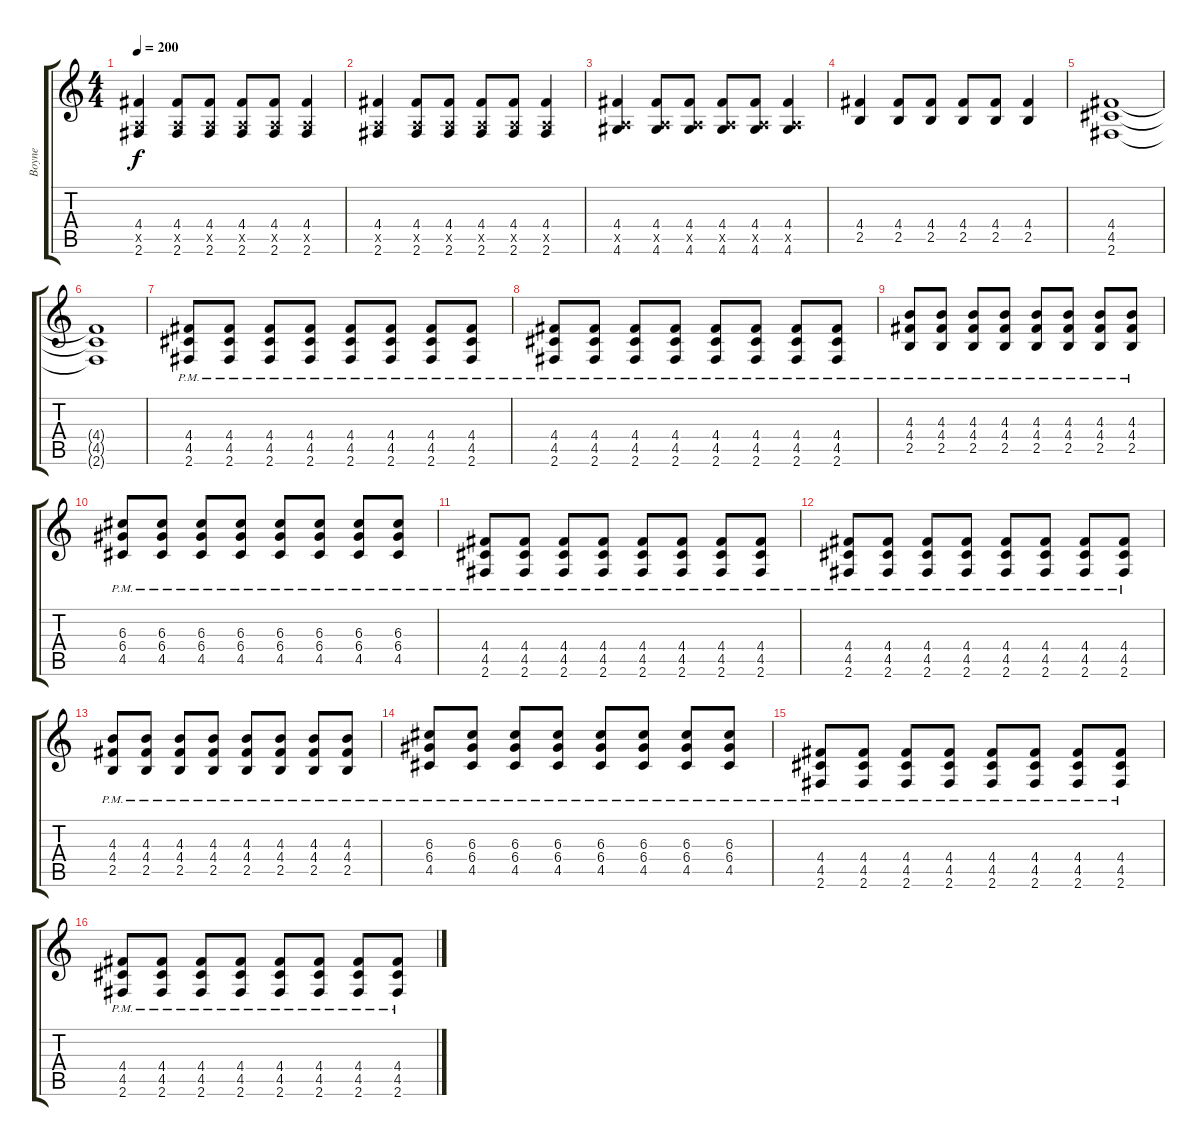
\track ("Boyne" "Boyne") {instrument overdrivenguitar}
\staff {score tabs}
\tuning (E4 B3 G3 D3 A2 E2) {hide}
\ts (4 4)
\tempo 200
\clef g2
\ks c
(4.4 0.5{x} 2.6).4{dy f} (4.4 0.5{x} 2.6).8 (4.4 0.5{x} 2.6).8 (4.4 0.5{x} 2.6).8 (4.4 0.5{x} 2.6).8 (4.4 0.5{x} 2.6).4 |
(4.4 0.5{x} 2.6).4 (4.4 0.5{x} 2.6).8 (4.4 0.5{x} 2.6).8 (4.4 0.5{x} 2.6).8 (4.4 0.5{x} 2.6).8 (4.4 0.5{x} 2.6).4 |
(4.4 0.5{x} 4.6).4 (4.4 0.5{x} 4.6).8 (4.4 0.5{x} 4.6).8 (4.4 0.5{x} 4.6).8 (4.4 0.5{x} 4.6).8 (4.4 0.5{x} 4.6).4 |
(4.4 2.5).4 (4.4 2.5).8 (4.4 2.5).8 (4.4 2.5).8 (4.4 2.5).8 (4.4 2.5).4 |
(4.4 4.5 2.6).1 |
(4.4{t} 4.5{t} 2.6{t}).1 |
(4.4{pm} 4.5{pm} 2.6{pm}).8 (4.4{pm} 4.5{pm} 2.6{pm}).8 (4.4{pm} 4.5{pm} 2.6{pm}).8 (4.4{pm} 4.5{pm} 2.6{pm}).8 (4.4{pm} 4.5{pm} 2.6{pm}).8 (4.4{pm} 4.5{pm} 2.6{pm}).8 (4.4{pm} 4.5{pm} 2.6{pm}).8 (4.4{pm} 4.5{pm} 2.6{pm}).8 |
(4.4{pm} 4.5{pm} 2.6{pm}).8 (4.4{pm} 4.5{pm} 2.6{pm}).8 (4.4{pm} 4.5{pm} 2.6{pm}).8 (4.4{pm} 4.5{pm} 2.6{pm}).8 (4.4{pm} 4.5{pm} 2.6{pm}).8 (4.4{pm} 4.5{pm} 2.6{pm}).8 (4.4{pm} 4.5{pm} 2.6{pm}).8 (4.4{pm} 4.5{pm} 2.6{pm}).8 |
(4.3{pm} 4.4{pm} 2.5{pm}).8 (4.3{pm} 4.4{pm} 2.5{pm}).8 (4.3{pm} 4.4{pm} 2.5{pm}).8 (4.3{pm} 4.4{pm} 2.5{pm}).8 (4.3{pm} 4.4{pm} 2.5{pm}).8 (4.3{pm} 4.4{pm} 2.5{pm}).8 (4.3{pm} 4.4{pm} 2.5{pm}).8 (4.3{pm} 4.4{pm} 2.5{pm}).8 |
(6.3{pm} 6.4{pm} 4.5{pm}).8 (6.3{pm} 6.4{pm} 4.5{pm}).8 (6.3{pm} 6.4{pm} 4.5{pm}).8 (6.3{pm} 6.4{pm} 4.5{pm}).8 (6.3{pm} 6.4{pm} 4.5{pm}).8 (6.3{pm} 6.4{pm} 4.5{pm}).8 (6.3{pm} 6.4{pm} 4.5{pm}).8 (6.3{pm} 6.4{pm} 4.5{pm}).8 |
(4.4{pm} 4.5{pm} 2.6{pm}).8 (4.4{pm} 4.5{pm} 2.6{pm}).8 (4.4{pm} 4.5{pm} 2.6{pm}).8 (4.4{pm} 4.5{pm} 2.6{pm}).8 (4.4{pm} 4.5{pm} 2.6{pm}).8 (4.4{pm} 4.5{pm} 2.6{pm}).8 (4.4{pm} 4.5{pm} 2.6{pm}).8 (4.4{pm} 4.5{pm} 2.6{pm}).8 |
(4.4{pm} 4.5{pm} 2.6{pm}).8 (4.4{pm} 4.5{pm} 2.6{pm}).8 (4.4{pm} 4.5{pm} 2.6{pm}).8 (4.4{pm} 4.5{pm} 2.6{pm}).8 (4.4{pm} 4.5{pm} 2.6{pm}).8 (4.4{pm} 4.5{pm} 2.6{pm}).8 (4.4{pm} 4.5{pm} 2.6{pm}).8 (4.4{pm} 4.5{pm} 2.6{pm}).8 |
(4.3{pm} 4.4{pm} 2.5{pm}).8 (4.3{pm} 4.4{pm} 2.5{pm}).8 (4.3{pm} 4.4{pm} 2.5{pm}).8 (4.3{pm} 4.4{pm} 2.5{pm}).8 (4.3{pm} 4.4{pm} 2.5{pm}).8 (4.3{pm} 4.4{pm} 2.5{pm}).8 (4.3{pm} 4.4{pm} 2.5{pm}).8 (4.3{pm} 4.4{pm} 2.5{pm}).8 |
(6.3{pm} 6.4{pm} 4.5{pm}).8 (6.3{pm} 6.4{pm} 4.5{pm}).8 (6.3{pm} 6.4{pm} 4.5{pm}).8 (6.3{pm} 6.4{pm} 4.5{pm}).8 (6.3{pm} 6.4{pm} 4.5{pm}).8 (6.3{pm} 6.4{pm} 4.5{pm}).8 (6.3{pm} 6.4{pm} 4.5{pm}).8 (6.3{pm} 6.4{pm} 4.5{pm}).8 |
(4.4{pm} 4.5{pm} 2.6{pm}).8 (4.4{pm} 4.5{pm} 2.6{pm}).8 (4.4{pm} 4.5{pm} 2.6{pm}).8 (4.4{pm} 4.5{pm} 2.6{pm}).8 (4.4{pm} 4.5{pm} 2.6{pm}).8 (4.4{pm} 4.5{pm} 2.6{pm}).8 (4.4{pm} 4.5{pm} 2.6{pm}).8 (4.4{pm} 4.5{pm} 2.6{pm}).8 |
(4.4{pm} 4.5{pm} 2.6{pm}).8 (4.4{pm} 4.5{pm} 2.6{pm}).8 (4.4{pm} 4.5{pm} 2.6{pm}).8 (4.4{pm} 4.5{pm} 2.6{pm}).8 (4.4{pm} 4.5{pm} 2.6{pm}).8 (4.4{pm} 4.5{pm} 2.6{pm}).8 (4.4{pm} 4.5{pm} 2.6{pm}).8 (4.4{pm} 4.5{pm} 2.6{pm}).8
